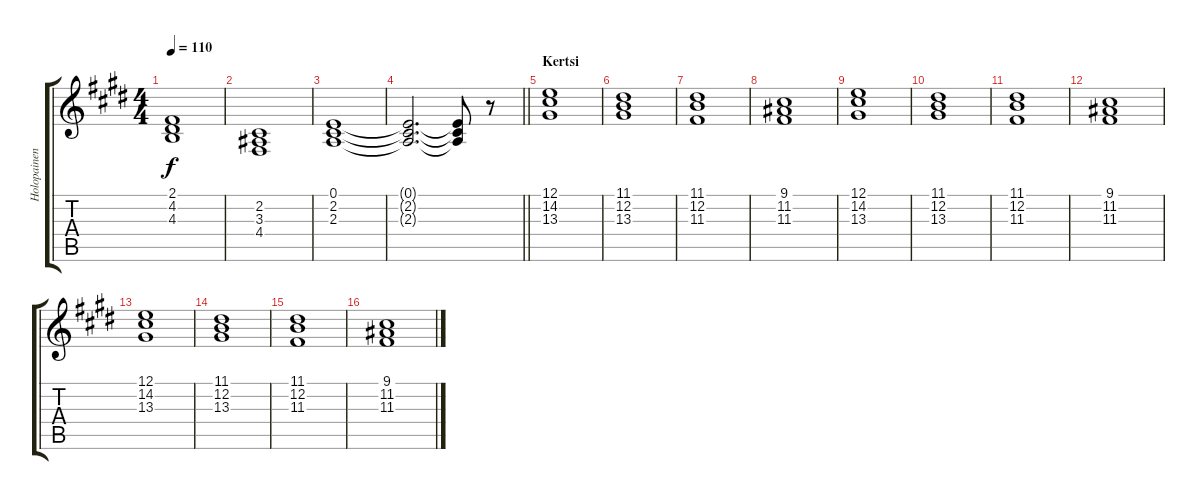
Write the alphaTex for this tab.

\track ("Holopainen III" "Holopainen") {instrument stringensemble1}
\staff {score tabs}
\tuning (E4 B3 G3 D3 A2 E2) {hide}
\ts (4 4)
\tempo 110
\clef g2
\ks c#minor
(2.1 4.2 4.3).1{dy f} |
(2.2 3.3 4.4).1 |
(0.1 2.2 2.3).1 |
\barLineRight lightlight
(0.1{t} 2.2{t} 2.3{t}).2{d} (0.1{t} 2.2{t} 2.3{t}).8 r.8 |
\section ("" "Kertsi")
(12.1 14.2 13.3).1{volume 13} |
(11.1 12.2 13.3).1 |
(11.1 12.2 11.3).1 |
(9.1 11.2 11.3).1 |
(12.1 14.2 13.3).1 |
(11.1 12.2 13.3).1 |
(11.1 12.2 11.3).1 |
(9.1 11.2 11.3).1 |
(12.1 14.2 13.3).1 |
(11.1 12.2 13.3).1 |
(11.1 12.2 11.3).1 |
(9.1 11.2 11.3).1
